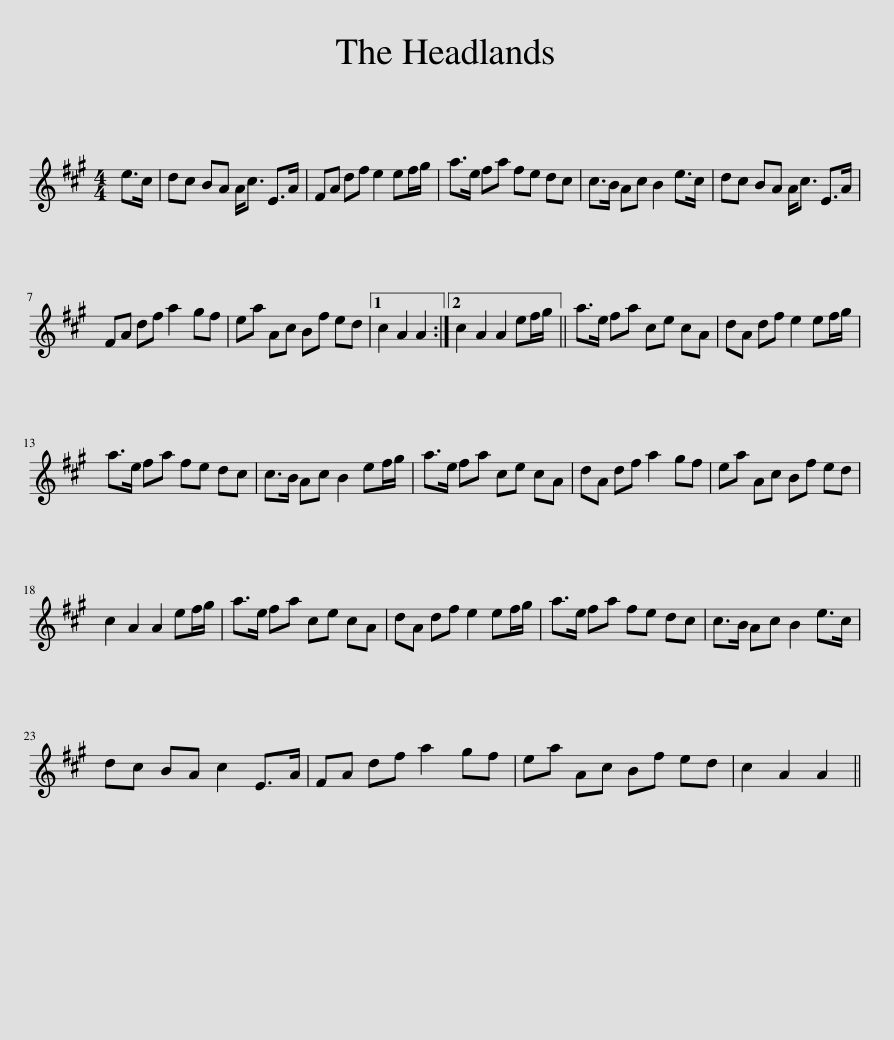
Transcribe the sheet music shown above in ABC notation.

X:1
L:1/8
M:4/4
I:linebreak $
K:A
V:1 treble
V:1
 e>c | dc BA A<c E>A | FA df e2 ef/g/ | a>e fa fe dc | c>B Ac B2 e>c | %5
 dc BA A<c E>A |$ FA df a2 gf | ea Ac Bf ed |1 c2 A2 A2 :|2 c2 A2 A2 ef/g/ || %10
 a>e fa ce cA | dA df e2 ef/g/ |$ a>e fa fe dc | c>B Ac B2 ef/g/ | a>e fa ce cA | %15
 dA df a2 gf | ea Ac Bf ed |$ c2 A2 A2 ef/g/ | a>e fa ce cA | dA df e2 ef/g/ | %20
 a>e fa fe dc | c>B Ac B2 e>c |$ dc BA c2 E>A | FA df a2 gf | ea Ac Bf ed | %25
 c2 A2 A2 || %26
